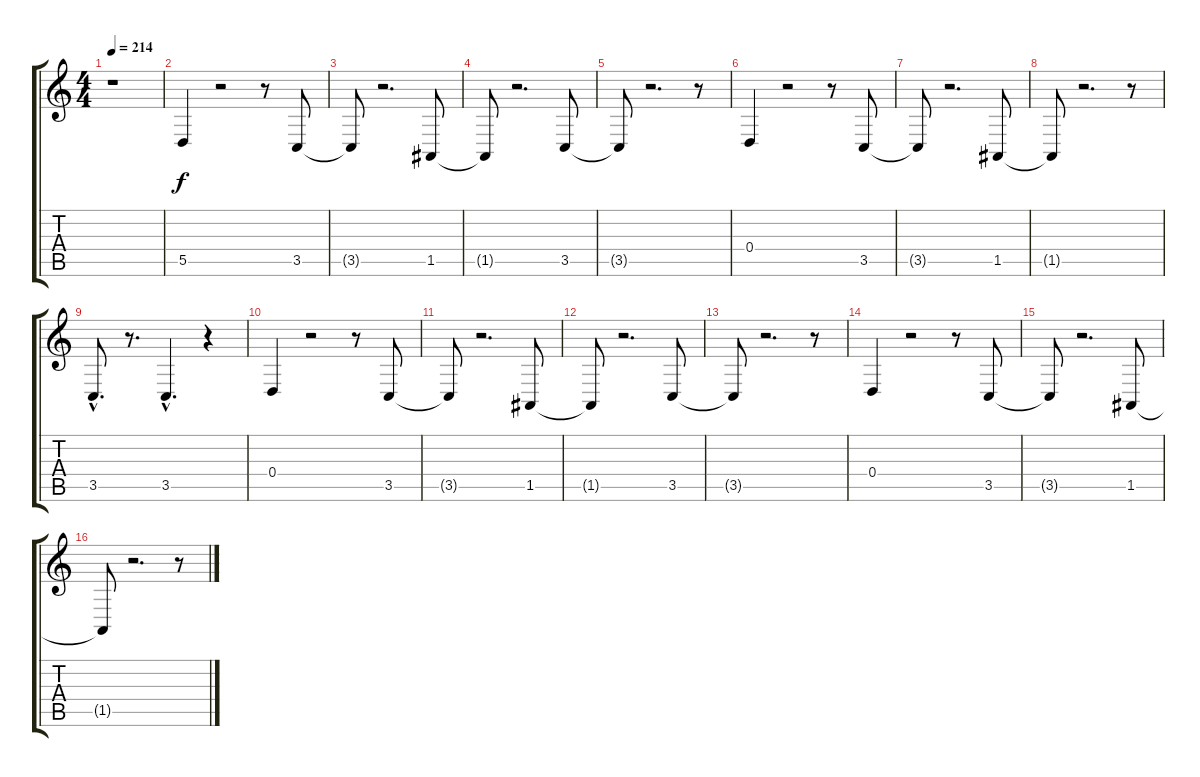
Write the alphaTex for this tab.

\track "" {instrument trombone}
\staff {score tabs}
\tuning (E4 B3 G3 D3 A2 E2) {hide}
\ts (4 4)
\tempo 214
\clef g2
\ks c
r.1{dy f instrument trombone} |
5.5.4 r.2 r.8 3.5.8 |
3.5{t}.8 r.2{d} 1.5.8 |
1.5{t}.8 r.2{d} 3.5.8 |
3.5{t}.8 r.2{d} r.8 |
0.4.4 r.2 r.8 3.5.8 |
3.5{t}.8 r.2{d} 1.5.8 |
1.5{t}.8 r.2{d} r.8 |
3.5{hac}.8{d} r.8{d} 3.5{hac}.4{d} r.4 |
0.4.4 r.2 r.8 3.5.8 |
3.5{t}.8 r.2{d} 1.5.8 |
1.5{t}.8 r.2{d} 3.5.8 |
3.5{t}.8 r.2{d} r.8 |
0.4.4 r.2 r.8 3.5.8 |
3.5{t}.8 r.2{d} 1.5.8 |
1.5{t}.8 r.2{d} r.8
